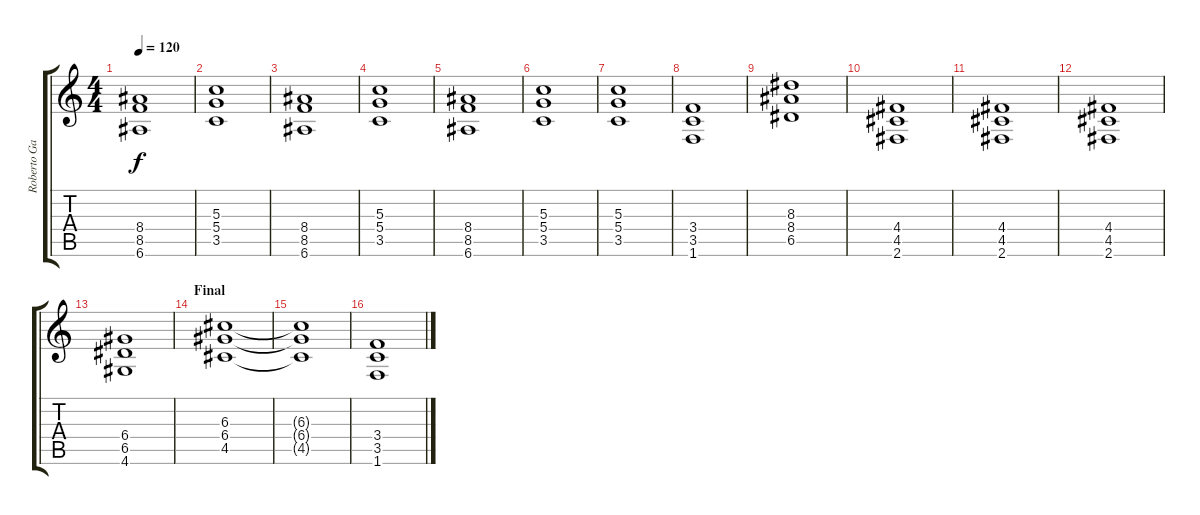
\track ("Roberto García (Guitarra Rítmico)" "Roberto Ga") {instrument distortionguitar}
\staff {score tabs}
\tuning (E4 B3 G3 D3 A2 E2) {hide}
\ts (4 4)
\tempo 120
\clef g2
\ks c
(8.4{t} 8.5{t} 6.6{t}).1{dy f} |
(5.3 5.4 3.5).1 |
(8.4 8.5 6.6).1 |
(5.3 5.4 3.5).1 |
(8.4 8.5 6.6).1 |
(5.3 5.4 3.5).1 |
(5.3 5.4 3.5).1 |
(3.4 3.5 1.6).1 |
(8.3 8.4 6.5).1 |
(4.4 4.5 2.6).1 |
(4.4 4.5 2.6).1 |
(4.4 4.5 2.6).1 |
(6.4 6.5 4.6).1 |
\section ("" "Final")
(6.3 6.4 4.5).1 |
(6.3{t} 6.4{t} 4.5{t}).1 |
(3.4 3.5 1.6).1
